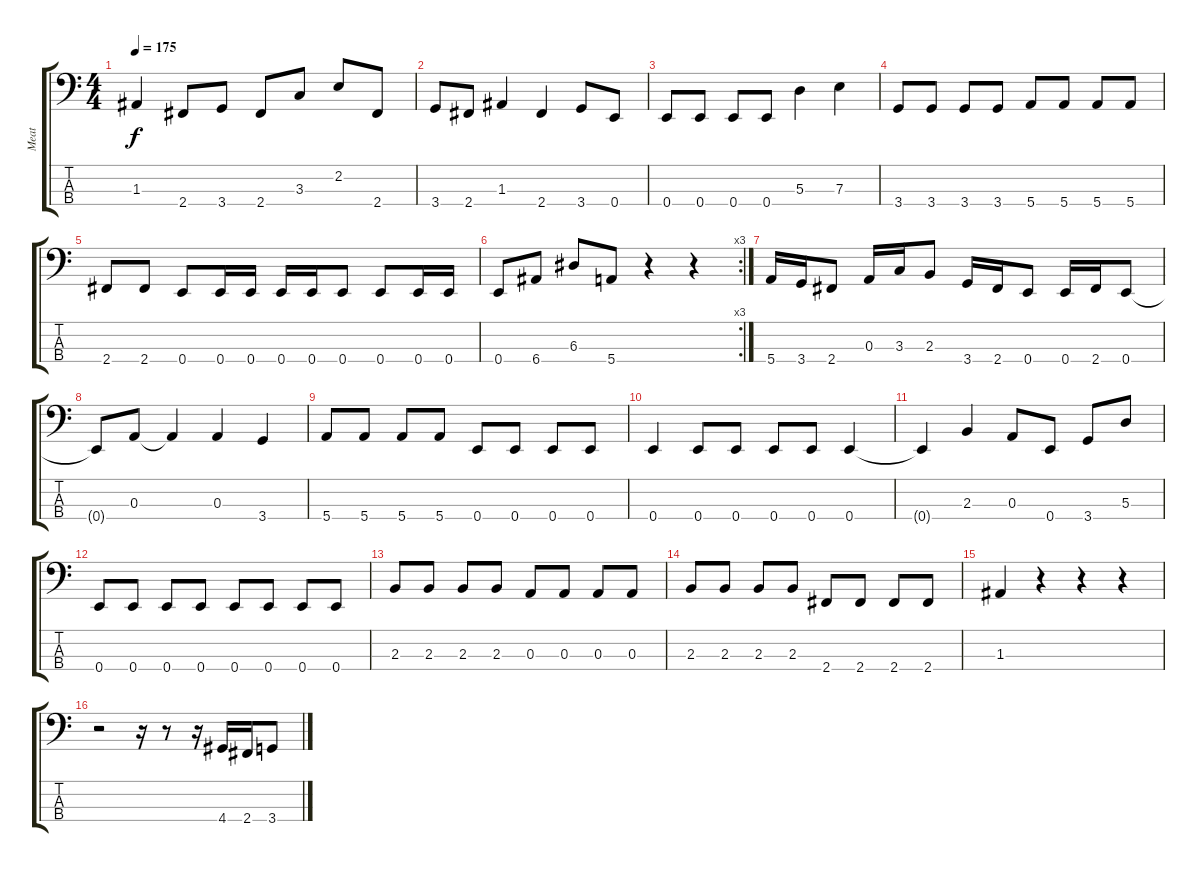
\track ("Meat" "Meat") {instrument electricbasspick}
\staff {score tabs}
\tuning (G2 D2 A1 E1) {hide}
\ts (4 4)
\tempo 175
\clef f4
\ks c
1.3.4{dy f} 2.4.8 3.4.8 2.4.8 3.3.8 2.2.8 2.4.8 |
3.4.8 2.4.8 1.3.4 2.4.4 3.4.8 0.4.8 |
0.4.8 0.4.8 0.4.8 0.4.8 5.3.4 7.3.4 |
3.4.8 3.4.8 3.4.8 3.4.8 5.4.8 5.4.8 5.4.8 5.4.8 |
2.4.8 2.4.8 0.4.8 0.4.16 0.4.16 0.4.16 0.4.16 0.4.8 0.4.8 0.4.16 0.4.16 |
\rc 3
0.4.8 6.4.8 6.3.8 5.4.8 r.4 r.4 |
5.4.16 3.4.16 2.4.8 0.3.16 3.3.16 2.3.8 3.4.16 2.4.16 0.4.8 0.4.16 2.4.16 0.4.8 |
0.4{t}.8 0.3.8 0.3{t}.4 0.3.4 3.4.4 |
5.4.8 5.4.8 5.4.8 5.4.8 0.4.8 0.4.8 0.4.8 0.4.8 |
0.4.4 0.4.8 0.4.8 0.4.8 0.4.8 0.4.4 |
0.4{t}.4 2.3.4 0.3.8 0.4.8 3.4.8 5.3.8 |
0.4.8 0.4.8 0.4.8 0.4.8 0.4.8 0.4.8 0.4.8 0.4.8 |
2.3.8 2.3.8 2.3.8 2.3.8 0.3.8 0.3.8 0.3.8 0.3.8 |
2.3.8 2.3.8 2.3.8 2.3.8 2.4.8 2.4.8 2.4.8 2.4.8 |
1.3.4 r.4 r.4 r.4 |
r.2 r.16 r.8 r.16 4.4.16 2.4.16 3.4.8
